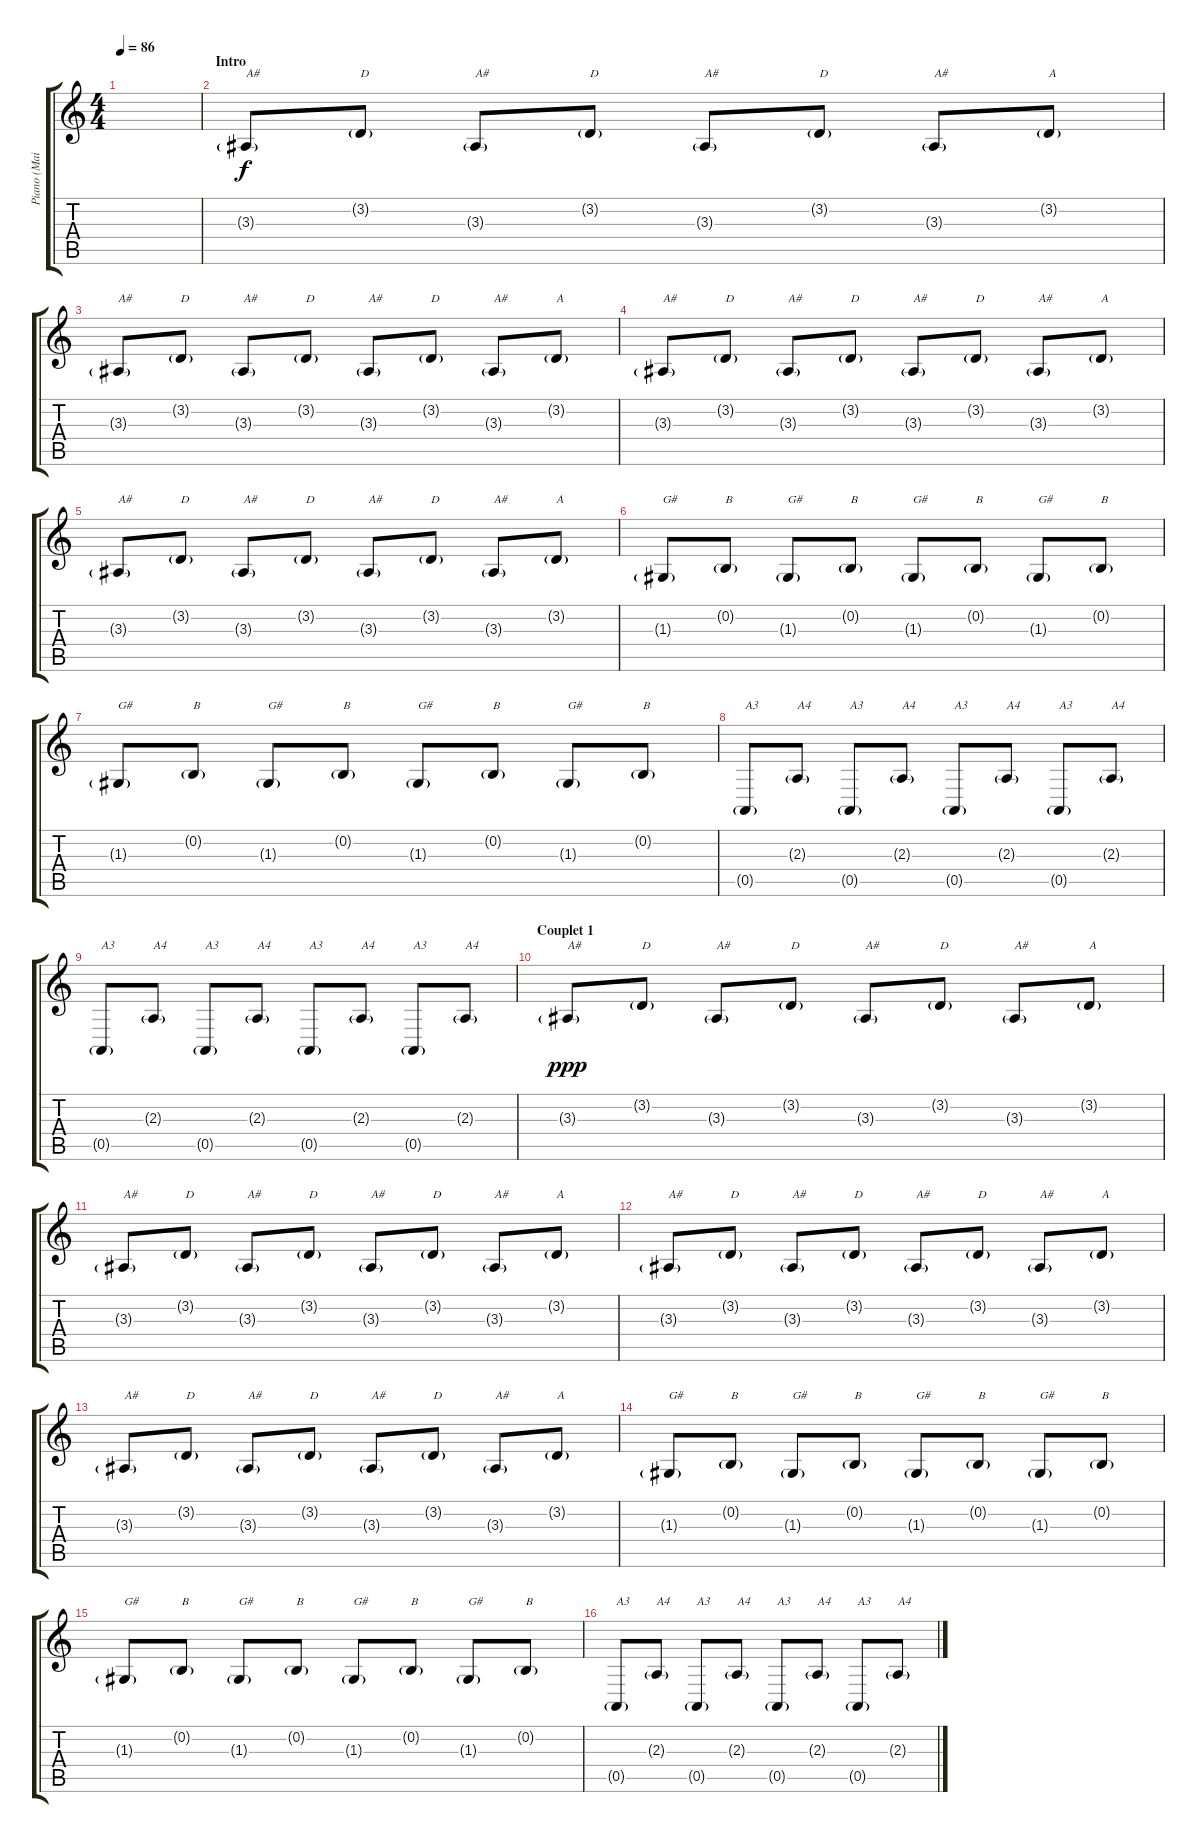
\track ("Piano (Main Gauche) [Matthew Bellamy]" "Piano (Mai") {instrument brightacousticpiano}
\staff {score tabs}
\tuning (E4 B3 G3 D3 A2 E2) {hide}
\ts (4 4)
\tempo 86
\clef g2
\ks c
|
\section ("" "Intro")
3.3{g}.8{txt "A#"} 3.2{g}.8{txt "D"} 3.3{g}.8{txt "A#"} 3.2{g}.8{txt "D"} 3.3{g}.8{txt "A#"} 3.2{g}.8{txt "D"} 3.3{g}.8{txt "A#"} 3.2{g}.8{txt "A"} |
3.3{g}.8{txt "A#"} 3.2{g}.8{txt "D"} 3.3{g}.8{txt "A#"} 3.2{g}.8{txt "D"} 3.3{g}.8{txt "A#"} 3.2{g}.8{txt "D"} 3.3{g}.8{txt "A#"} 3.2{g}.8{txt "A"} |
3.3{g}.8{txt "A#"} 3.2{g}.8{txt "D"} 3.3{g}.8{txt "A#"} 3.2{g}.8{txt "D"} 3.3{g}.8{txt "A#"} 3.2{g}.8{txt "D"} 3.3{g}.8{txt "A#"} 3.2{g}.8{txt "A"} |
3.3{g}.8{txt "A#"} 3.2{g}.8{txt "D"} 3.3{g}.8{txt "A#"} 3.2{g}.8{txt "D"} 3.3{g}.8{txt "A#"} 3.2{g}.8{txt "D"} 3.3{g}.8{txt "A#"} 3.2{g}.8{txt "A"} |
1.3{g}.8{txt "G#"} 0.2{g}.8{txt "B"} 1.3{g}.8{txt "G#"} 0.2{g}.8{txt "B"} 1.3{g}.8{txt "G#"} 0.2{g}.8{txt "B"} 1.3{g}.8{txt "G#"} 0.2{g}.8{txt "B"} |
1.3{g}.8{txt "G#"} 0.2{g}.8{txt "B"} 1.3{g}.8{txt "G#"} 0.2{g}.8{txt "B"} 1.3{g}.8{txt "G#"} 0.2{g}.8{txt "B"} 1.3{g}.8{txt "G#"} 0.2{g}.8{txt "B"} |
0.5{g}.8{txt "A3"} 2.3{g}.8{txt "A4"} 0.5{g}.8{txt "A3"} 2.3{g}.8{txt "A4"} 0.5{g}.8{txt "A3"} 2.3{g}.8{txt "A4"} 0.5{g}.8{txt "A3"} 2.3{g}.8{txt "A4"} |
0.5{g}.8{txt "A3"} 2.3{g}.8{txt "A4"} 0.5{g}.8{txt "A3"} 2.3{g}.8{txt "A4"} 0.5{g}.8{txt "A3"} 2.3{g}.8{txt "A4"} 0.5{g}.8{txt "A3"} 2.3{g}.8{txt "A4"} |
\section ("" "Couplet 1")
3.3{g}.8{txt "A#" dy ppp} 3.2{g}.8{txt "D"} 3.3{g}.8{txt "A#"} 3.2{g}.8{txt "D"} 3.3{g}.8{txt "A#"} 3.2{g}.8{txt "D"} 3.3{g}.8{txt "A#"} 3.2{g}.8{txt "A"} |
3.3{g}.8{txt "A#"} 3.2{g}.8{txt "D"} 3.3{g}.8{txt "A#"} 3.2{g}.8{txt "D"} 3.3{g}.8{txt "A#"} 3.2{g}.8{txt "D"} 3.3{g}.8{txt "A#"} 3.2{g}.8{txt "A"} |
3.3{g}.8{txt "A#"} 3.2{g}.8{txt "D"} 3.3{g}.8{txt "A#"} 3.2{g}.8{txt "D"} 3.3{g}.8{txt "A#"} 3.2{g}.8{txt "D"} 3.3{g}.8{txt "A#"} 3.2{g}.8{txt "A"} |
3.3{g}.8{txt "A#"} 3.2{g}.8{txt "D"} 3.3{g}.8{txt "A#"} 3.2{g}.8{txt "D"} 3.3{g}.8{txt "A#"} 3.2{g}.8{txt "D"} 3.3{g}.8{txt "A#"} 3.2{g}.8{txt "A"} |
1.3{g}.8{txt "G#"} 0.2{g}.8{txt "B"} 1.3{g}.8{txt "G#"} 0.2{g}.8{txt "B"} 1.3{g}.8{txt "G#"} 0.2{g}.8{txt "B"} 1.3{g}.8{txt "G#"} 0.2{g}.8{txt "B"} |
1.3{g}.8{txt "G#"} 0.2{g}.8{txt "B"} 1.3{g}.8{txt "G#"} 0.2{g}.8{txt "B"} 1.3{g}.8{txt "G#"} 0.2{g}.8{txt "B"} 1.3{g}.8{txt "G#"} 0.2{g}.8{txt "B"} |
0.5{g}.8{txt "A3"} 2.3{g}.8{txt "A4"} 0.5{g}.8{txt "A3"} 2.3{g}.8{txt "A4"} 0.5{g}.8{txt "A3"} 2.3{g}.8{txt "A4"} 0.5{g}.8{txt "A3"} 2.3{g}.8{txt "A4"}
